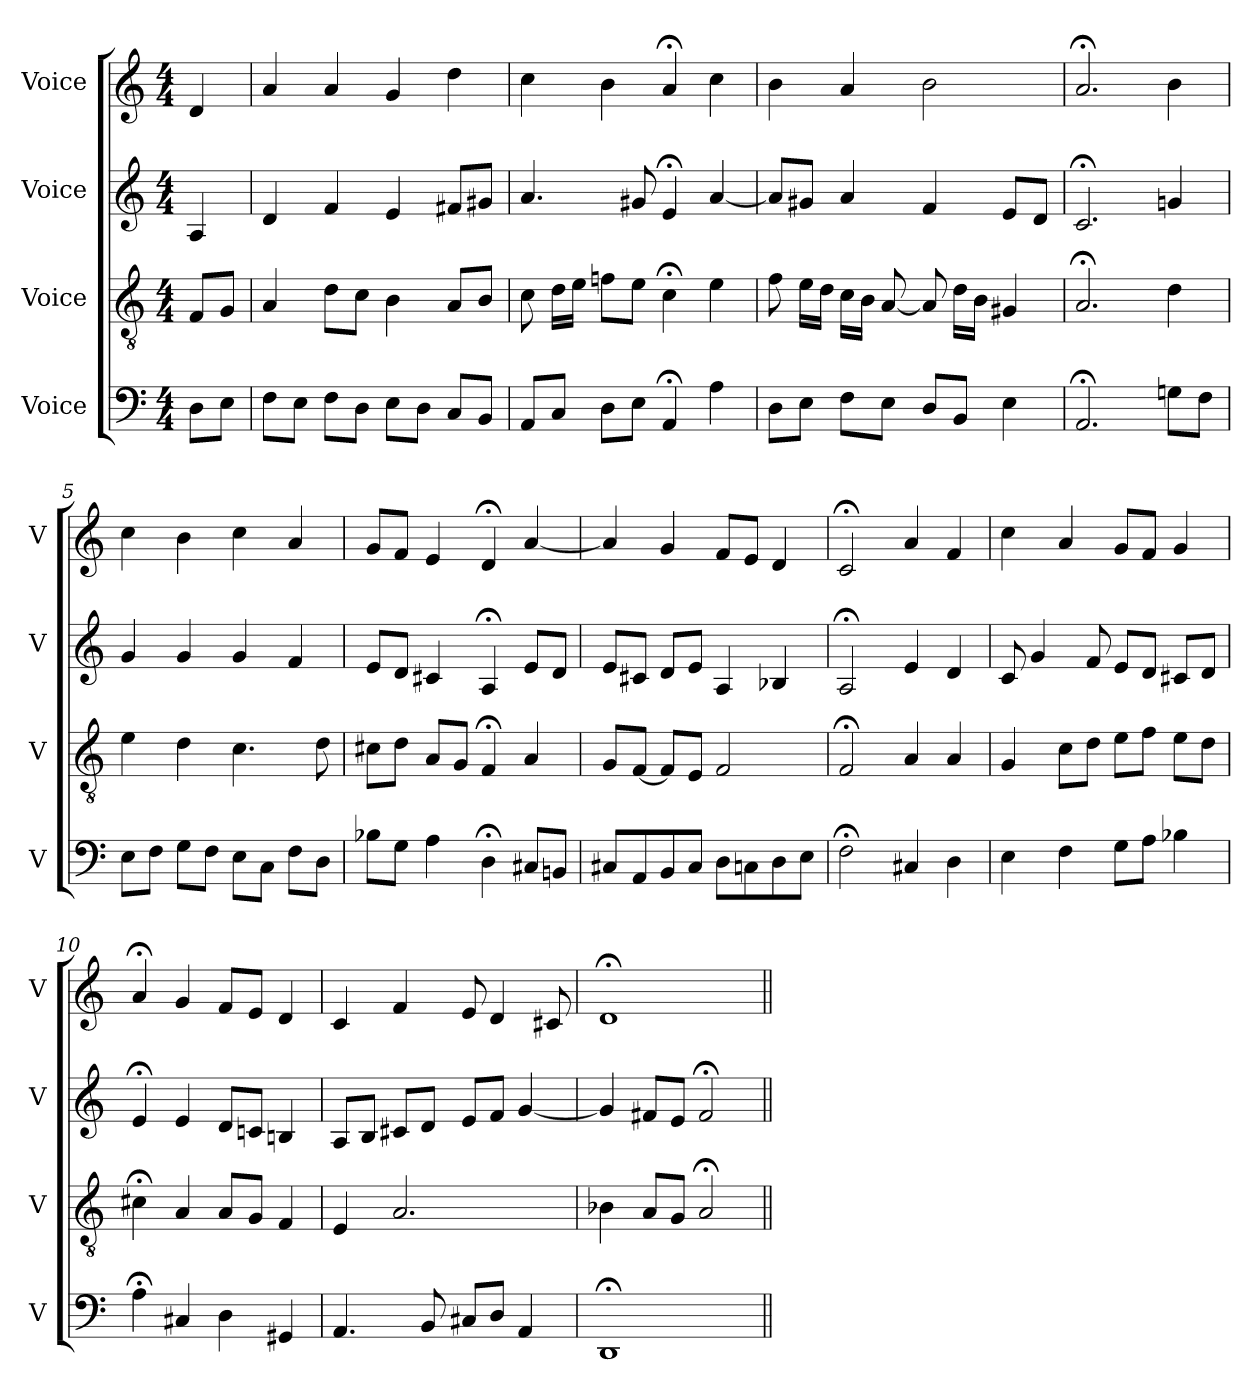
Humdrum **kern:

**kern	**kern	**kern	**kern
*part4	*part3	*part2	*part1
*staff4	*staff3	*staff2	*staff1
*I"Voice	*I"Voice	*I"Voice	*I"Voice
*I'V	*I'V	*I'V	*I'V
*clefF4	*clefGv2	*clefG2	*clefG2
*k[]	*k[]	*k[]	*k[]
*M4/4	*M4/4	*M4/4	*M4/4
*MM100	*MM100	*MM100	*MM100
=	=	=	=
8D\L	8F/L	4A/	4d/
8E\J	8G/J	.	.
=1	=1	=1	=1
8F\L	4A/	4d/	4a/
8E\J	.	.	.
8F\L	8d\L	4f/	4a/
8D\J	8c\J	.	.
8E\L	4B\	4e/	4g/
8D\J	.	.	.
8C/L	8A/L	8f#X/L	4dd\
8BB/J	8B/J	8g#X/J	.
=2	=2	=2	=2
8AA/L	8c\	4.a/	4cc\
8C/J	16d\LL	.	.
.	16e\JJ	.	.
8D\L	8fn\L	.	4b\
8E\J	8e\J	8g#X/	.
4AA;/	4c;\	4e;/	4a;/
4A\	4e\	[4a/	4cc\
=3	=3	=3	=3
8D\L	8f\	8a/L]	4b\
8E\J	16e\LL	8g#X/J	.
.	16d\JJ	.	.
8F\L	16c\LL	4a/	4a/
.	16B\JJ	.	.
8E\J	[8A/	.	.
8D/L	8A/]	4f/	2b\
8BB/J	16d\LL	.	.
.	16B\JJ	.	.
4E\	4G#X/	8e/L	.
.	.	8d/J	.
=4	=4	=4	=4
2.AA;/	2.A;/	2.c;/	2.a;/
8Gn\L	4d\	4gn/	4b\
8F\J	.	.	.
!!LO:LB:g=z
=5	=5	=5	=5
8E\L	4e\	4g/	4cc\
8F\J	.	.	.
8G\L	4d\	4g/	4b\
8F\J	.	.	.
8E\L	4.c\	4g/	4cc\
8C\J	.	.	.
8F\L	.	4f/	4a/
8D\J	8d\	.	.
=6	=6	=6	=6
8B-X\L	8c#X\L	8e/L	8g/L
8G\J	8d\J	8d/J	8f/J
4A\	8A/L	4c#X/	4e/
.	8G/J	.	.
4D;\	4F;/	4A;/	4d;/
8C#X/L	4A/	8e/L	[4a/
8BBn/J	.	8d/J	.
=7	=7	=7	=7
8C#X/L	8G/L	8e/L	4a/]
8AA/	[8F/J	8c#X/J	.
8BB/	8F/L]	8d/L	4g/
8C#/J	8E/J	8e/J	.
8D\L	2F/	4A/	8f/L
8Cn\	.	.	8e/J
8D\	.	4B-X/	4d/
8E\J	.	.	.
=8	=8	=8	=8
2F;\	2F;/	2A;/	2c;/
4C#X/	4A/	4e/	4a/
4D\	4A/	4d/	4f/
!!LO:LB:g=z
=9	=9	=9	=9
4E\	4G/	8c/	4cc\
.	.	4g/	.
4F\	8c\L	.	4a/
.	8d\J	8f/	.
8G\L	8e\L	8e/L	8g/L
8A\J	8f\J	8d/J	8f/J
4B-X\	8e\L	8c#X/L	4g/
.	8d\J	8d/J	.
=10	=10	=10	=10
4A;\	4c#X;\	4e;/	4a;/
4C#X/	4A/	4e/	4g/
4D\	8A/L	8d/L	8f/L
.	8G/J	8cn/J	8e/J
4GG#X/	4F/	4Bn/	4d/
=11	=11	=11	=11
4.AA/	4E/	8A/L	4c/
.	.	8B/J	.
.	2.A/	8c#X/L	4f/
8BB/	.	8d/J	.
8C#X/L	.	8e/L	8e/
8D/J	.	8f/J	4d/
4AA/	.	[4g/	.
.	.	.	8c#X/
=12	=12	=12	=12
1DD;	4B-X\	4g/]	1d;
.	8A/L	8f#X/L	.
.	8G/J	8e/J	.
.	2A;/	2f#;/	.
=||	=||	=||	=||
*-	*-	*-	*-
